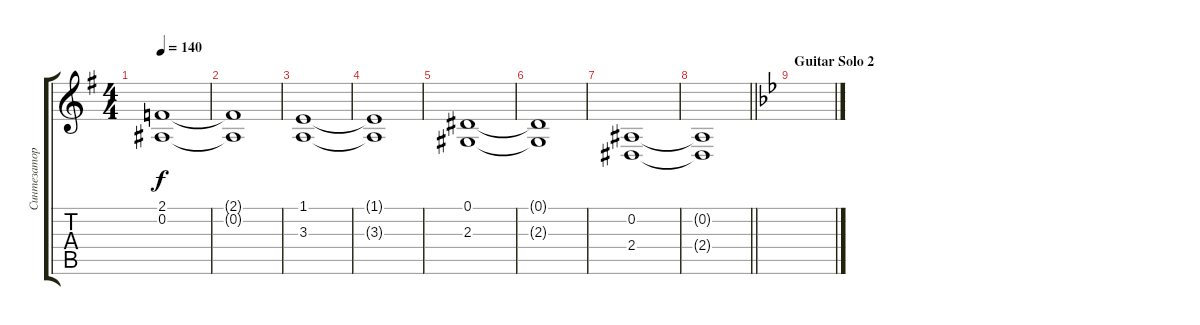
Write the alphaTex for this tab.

\track ("Синтезатор" "Синтезатор") {instrument stringensemble1}
\staff {score tabs}
\tuning (Eb4 Bb3 Gb3 Db3 Ab2 Eb2) {hide}
\ts (4 4)
\tempo 140
\clef g2
\ks eminor
(2.1 0.2).1{dy f} |
(2.1{t} 0.2{t}).1 |
(1.1 3.3).1 |
(1.1{t} 3.3{t}).1 |
(0.1 2.3).1 |
(0.1{t} 2.3{t}).1 |
(0.2 2.4).1 |
\barLineRight lightlight
(0.2{t} 2.4{t}).1 |
\section ("" "Guitar Solo 2")
\ks gminor
